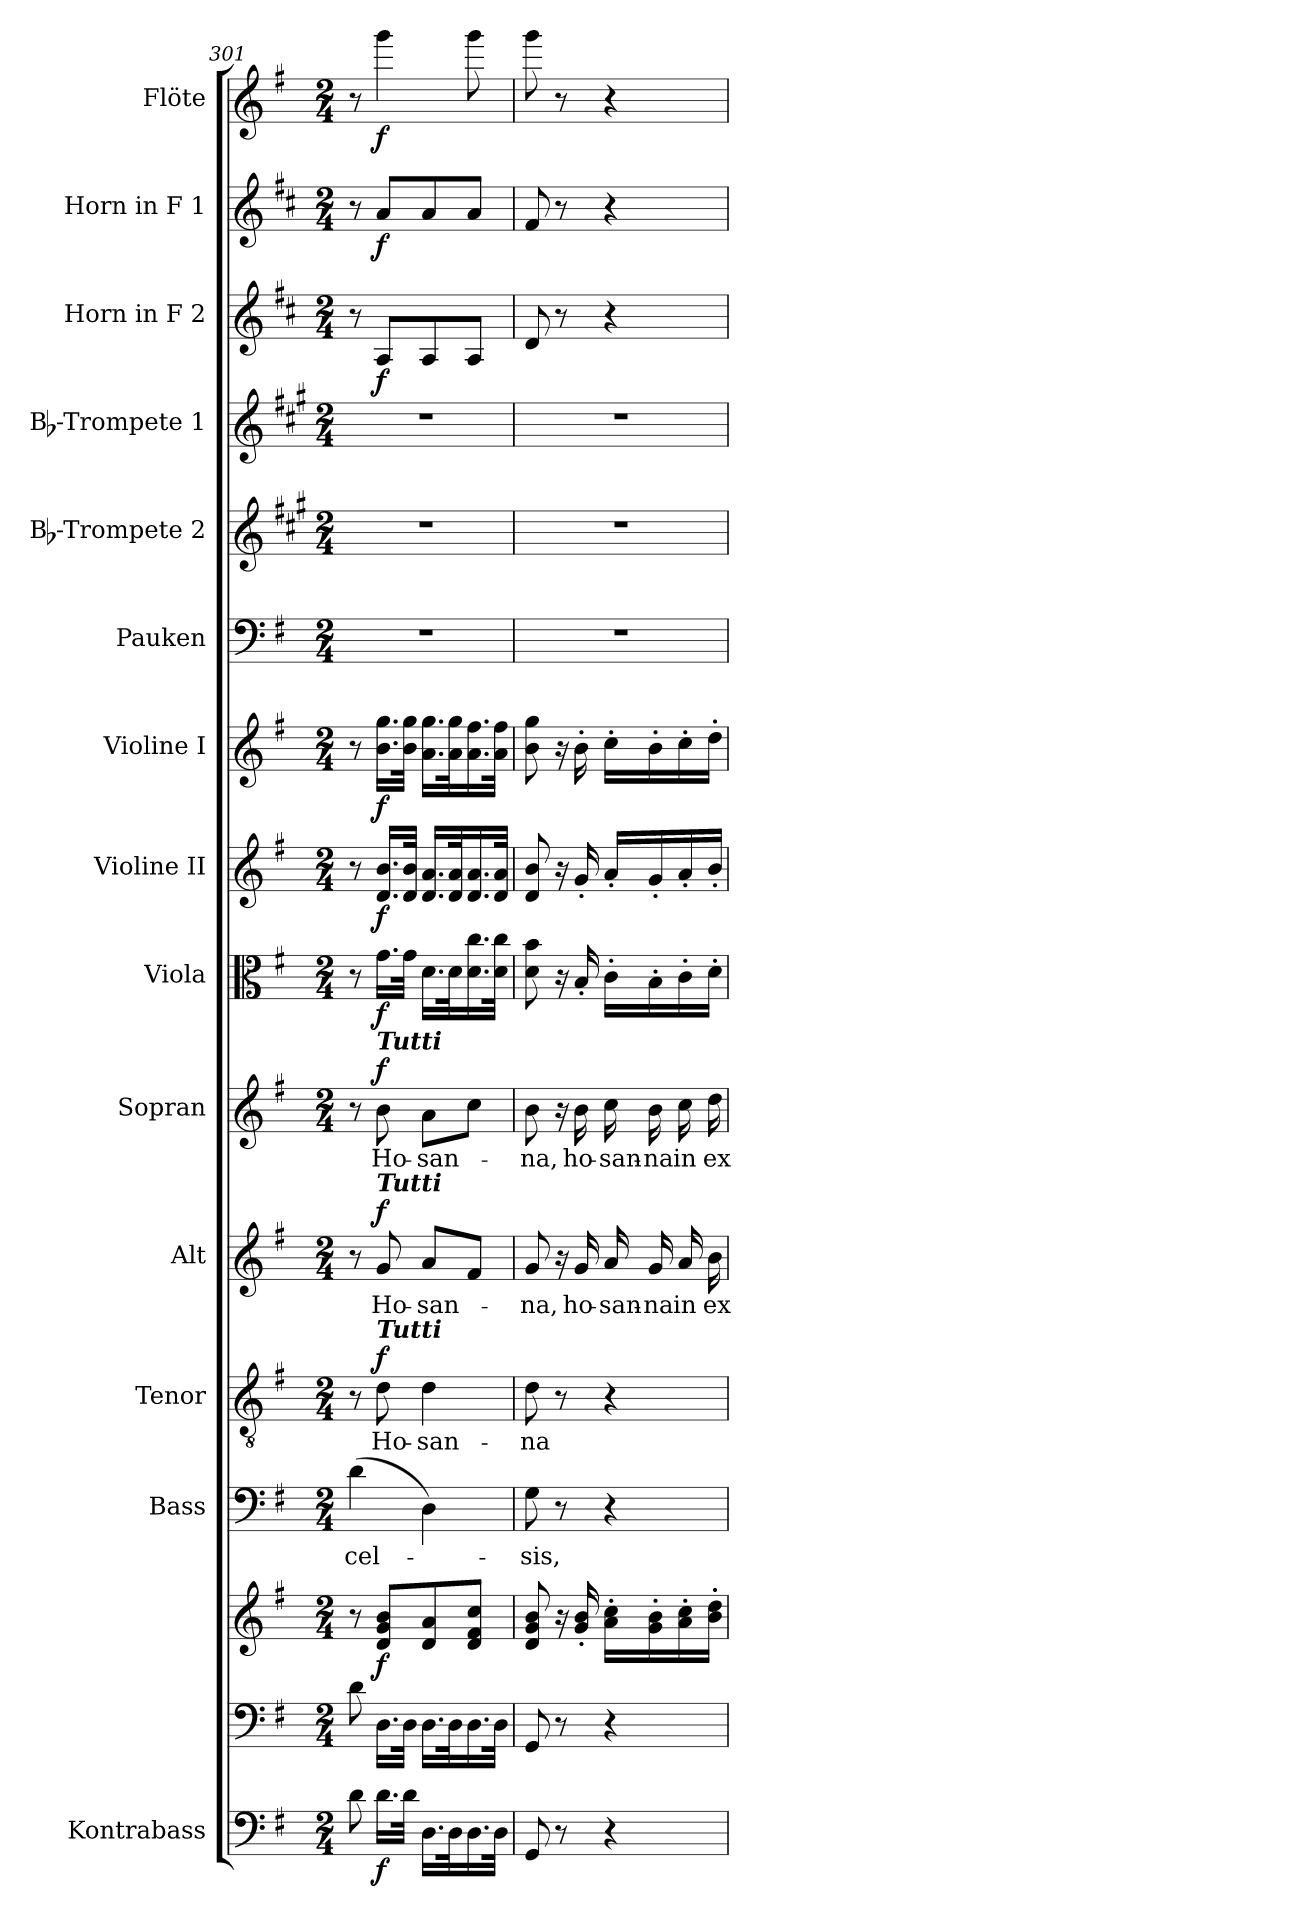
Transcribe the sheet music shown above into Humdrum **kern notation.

**kern	**dynam	**kern	**kern	**dynam	**kern	**text	**kern	**text	**dynam	**kern	**text	**dynam	**kern	**text	**dynam	**kern	**dynam	**kern	**dynam	**kern	**dynam	**kern	**kern	**kern	**kern	**dynam	**kern	**dynam	**kern	**dynam
*part15	*part15	*part14	*part14	*part14	*part13	*part13	*part12	*part12	*part12	*part11	*part11	*part11	*part10	*part10	*part10	*part9	*part9	*part8	*part8	*part7	*part7	*part6	*part5	*part4	*part3	*part3	*part2	*part2	*part1	*part1
*staff16	*staff16	*staff15	*staff14	*staff14/15	*staff13	*staff13	*staff12	*staff12	*staff12	*staff11	*staff11	*staff11	*staff10	*staff10	*staff10	*staff9	*staff9	*staff8	*staff8	*staff7	*staff7	*staff6	*staff5	*staff4	*staff3	*staff3	*staff2	*staff2	*staff1	*staff1
*I"Kontrabass	*	*	*	*	*I"Bass	*	*I"Tenor	*	*	*I"Alt	*	*	*I"Sopran	*	*	*I"Viola	*	*I"Violine II	*	*I"Violine I	*	*I"Pauken	*I"Bb-Trompete 2	*I"Bb-Trompete 1	*I"Horn in F 2	*	*I"Horn in F 1	*	*I"Flöte	*
*I'Kb.	*	*	*	*	*I'B.	*	*I'T.	*	*	*I'A.	*	*	*I'S.	*	*	*I'Vla.	*	*I'Vl. II	*	*I'Vl. I	*	*I'Pk.	*I'Bb Trp. 2	*I'Bb Trp. 1	*	*	*	*	*I'Fl.	*
!!LO:PB:g=z
*clefF4	*	*clefF4	*clefG2	*	*clefF4	*	*clefGv2	*	*	*clefG2	*	*	*clefG2	*	*	*clefC3	*	*clefG2	*	*clefG2	*	*clefF4	*clefG2	*clefG2	*clefG2	*	*clefG2	*	*clefG2	*
*ITrd7c12	*	*	*	*	*	*	*	*	*	*	*	*	*	*	*	*	*	*	*	*	*	*	*ITrd1c2	*ITrd1c2	*ITrd4c7	*	*ITrd4c7	*	*	*
*k[f#]	*	*k[f#]	*k[f#]	*	*k[f#]	*	*k[f#]	*	*	*k[f#]	*	*	*k[f#]	*	*	*k[f#]	*	*k[f#]	*	*k[f#]	*	*k[f#]	*k[f#]	*k[f#]	*k[f#]	*	*k[f#]	*	*k[f#]	*
*G:	*	*G:	*G:	*	*G:	*	*G:	*	*	*G:	*	*	*G:	*	*	*G:	*	*G:	*	*G:	*	*G:	*G:	*G:	*G:	*	*G:	*	*G:	*
*M2/4	*	*M2/4	*M2/4	*	*M2/4	*	*M2/4	*	*	*M2/4	*	*	*M2/4	*	*	*M2/4	*	*M2/4	*	*M2/4	*	*M2/4	*M2/4	*M2/4	*M2/4	*	*M2/4	*	*M2/4	*
=301	=301	=301	=301	=301	=301	=301	=301	=301	=301	=301	=301	=301	=301	=301	=301	=301	=301	=301	=301	=301	=301	=301	=301	=301	=301	=301	=301	=301	=301	=301
!	!	!	!	!	!	!LO:LY:b	!	!	!	!	!	!	!	!	!	!	!	!	!	!	!	!	!	!	!	!	!	!	!	!
8D\	.	8d\	8r	.	(>4d\	-cel-	8r	.	.	8r	.	.	8r	.	.	8r	.	8r	.	8r	.	2r	2r	2r	8r	.	8r	.	8r	.
!	!	!	!	!	!	!	!	!	!	!	!	!	!LO:TX:a:Bi:t=Tutti	!	!	!	!	!	!	!	!	!	!	!	!	!	!	!	!	!
!	!	!	!	!	!	!	!	!	!	!LO:TX:a:Bi:t=Tutti	!	!	!	!	!	!	!	!	!	!	!	!	!	!	!	!	!	!	!	!
!	!	!	!	!	!	!	!LO:TX:a:Bi:t=Tutti	!	!	!	!	!	!	!	!	!	!	!	!	!	!	!	!	!	!	!	!	!	!	!
!	!LO:DY:b	!	!	!LO:DY:b	!	!	!	!LO:LY:b	!LO:DY:a	!	!LO:LY:b	!LO:DY:a	!	!LO:LY:b	!LO:DY:a	!	!LO:DY:b	!	!LO:DY:b	!	!LO:DY:b	!	!	!	!	!LO:DY:b	!	!LO:DY:b	!	!LO:DY:b
16.D\LL	f	16.D\LL	8d/ 8g/ 8b/L	f	.	.	8d\	Ho-	f	8g/	Ho-	f	8b\	Ho-	f	16.g\LL	f	16.d/ 16.b/LL	f	16.b\ 16.gg\LL	f	.	.	.	8D/L	f	8d/L	f	4ggg\	f
32D\JJk	.	32D\JJk	.	.	.	.	.	.	.	.	.	.	.	.	.	32g\JJk	.	32d/ 32b/JJk	.	32b\ 32gg\JJk	.	.	.	.	.	.	.	.	.	.
!	!	!	!	!	!	!	!	!LO:LY:b	!	!	!LO:LY:b	!	!	!LO:LY:b	!	!	!	!	!	!	!	!	!	!	!	!	!	!	!	!
16.DD\LL	.	16.D\LL	8d/ 8a/	.	4D\)	.	4d\	-san-	.	8a/L	-san-	.	8a\L	-san-	.	16.d\LL	.	16.d/ 16.a/LL	.	16.a\ 16.gg\LL	.	.	.	.	8D/	.	8d/	.	.	.
32DD\k	.	32D\k	.	.	.	.	.	.	.	.	.	.	.	.	.	32d\k	.	32d/ 32a/k	.	32a\ 32gg\k	.	.	.	.	.	.	.	.	.	.
16.DD\	.	16.D\	8d/ 8f#/ 8cc/J	.	.	.	.	.	.	8f#/J	.	.	8cc\J	.	.	16.d\ 16.cc\	.	16.d/ 16.a/	.	16.a\ 16.ff#\	.	.	.	.	8D/J	.	8d/J	.	8ggg\	.
32DD\JJk	.	32D\JJk	.	.	.	.	.	.	.	.	.	.	.	.	.	32d\ 32cc\JJk	.	32d/ 32a/JJk	.	32a\ 32ff#\JJk	.	.	.	.	.	.	.	.	.	.
=302	=302	=302	=302	=302	=302	=302	=302	=302	=302	=302	=302	=302	=302	=302	=302	=302	=302	=302	=302	=302	=302	=302	=302	=302	=302	=302	=302	=302	=302	=302
!	!	!	!	!	!	!LO:LY:b	!	!LO:LY:b	!	!	!LO:LY:b	!	!	!LO:LY:b	!	!	!	!	!	!	!	!	!	!	!	!	!	!	!	!
8GGG/	.	8GG/	8d/ 8g/ 8b/	.	8G\	-sis,	8d\	-na	.	8g/	-na,	.	8b\	-na,	.	8d\ 8b\	.	8d/ 8b/	.	8b\ 8gg\	.	2r	2r	2r	8G/	.	8B/	.	8ggg\	.
8r	.	8r	16r	.	8r	.	8r	.	.	16r	.	.	16r	.	.	16r	.	16r	.	16r	.	.	.	.	8r	.	8r	.	8r	.
!	!	!	!	!	!	!	!	!	!	!	!LO:LY:b	!	!	!LO:LY:b	!	!	!	!	!	!	!	!	!	!	!	!	!	!	!	!
.	.	.	16g/'< 16b/'<	.	.	.	.	.	.	16g/	ho-	.	16b\	ho-	.	16B'</	.	16g'</	.	16b'>\	.	.	.	.	.	.	.	.	.	.
!	!	!	!	!	!	!	!	!	!	!	!LO:LY:b	!	!	!LO:LY:b	!	!	!	!	!	!	!	!	!	!	!	!	!	!	!	!
4r	.	4r	16a\'> 16cc\'>LL	.	4r	.	4r	.	.	16a/	-san-	.	16cc\	-san-	.	16c'>\LL	.	16a'</LL	.	16cc'>\LL	.	.	.	.	4r	.	4r	.	4r	.
!	!	!	!	!	!	!	!	!	!	!	!LO:LY:b	!	!	!LO:LY:b	!	!	!	!	!	!	!	!	!	!	!	!	!	!	!	!
.	.	.	16g\'> 16b\'>	.	.	.	.	.	.	16g/	-na	.	16b\	-na	.	16B'>\	.	16g'</	.	16b'>\	.	.	.	.	.	.	.	.	.	.
!	!	!	!	!	!	!	!	!	!	!	!LO:LY:b	!	!	!LO:LY:b	!	!	!	!	!	!	!	!	!	!	!	!	!	!	!	!
.	.	.	16a\'> 16cc\'>	.	.	.	.	.	.	16a/	in	.	16cc\	in	.	16c'>\	.	16a'</	.	16cc'>\	.	.	.	.	.	.	.	.	.	.
!	!	!	!	!	!	!	!	!	!	!	!LO:LY:b	!	!	!LO:LY:b	!	!	!	!	!	!	!	!	!	!	!	!	!	!	!	!
.	.	.	16b\'> 16dd\'>JJ	.	.	.	.	.	.	16b\	ex-	.	16dd\	ex-	.	16d'>\JJ	.	16b'</JJ	.	16dd'>\JJ	.	.	.	.	.	.	.	.	.	.
=	=	=	=	=	=	=	=	=	=	=	=	=	=	=	=	=	=	=	=	=	=	=	=	=	=	=	=	=	=	=
*-	*-	*-	*-	*-	*-	*-	*-	*-	*-	*-	*-	*-	*-	*-	*-	*-	*-	*-	*-	*-	*-	*-	*-	*-	*-	*-	*-	*-	*-	*-
